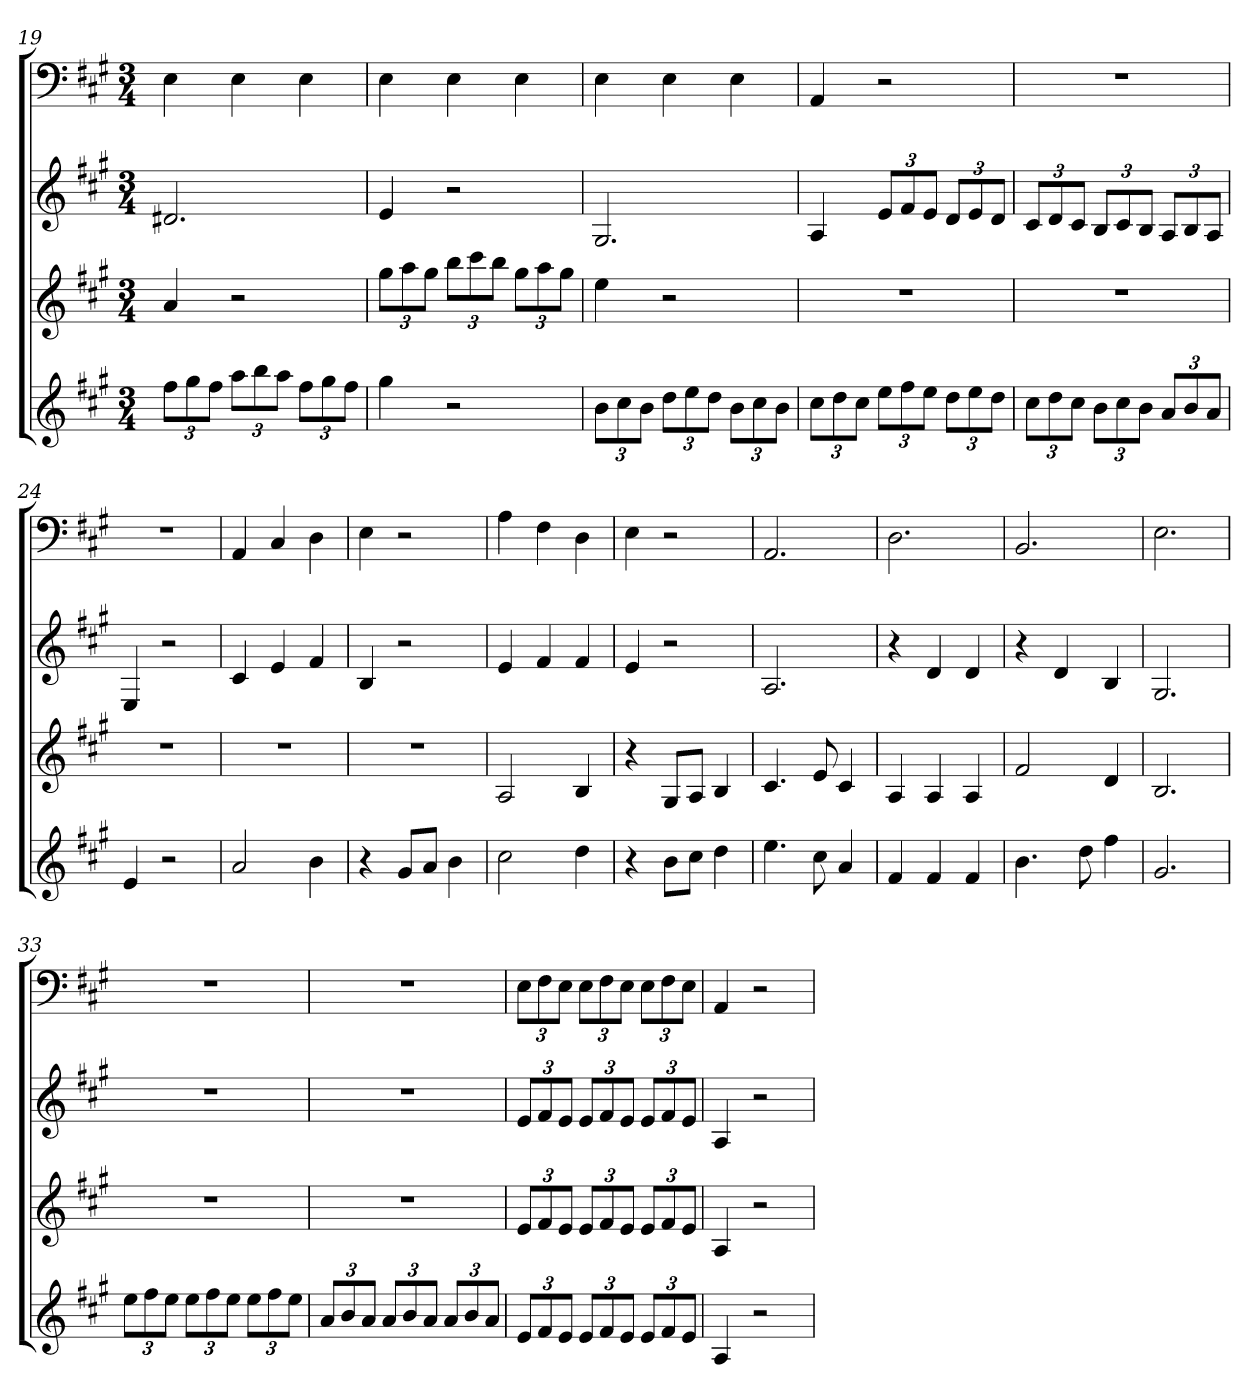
**kern	**kern	**kern	**kern
*part4	*part3	*part2	*part1
*staff4	*staff3	*staff2	*staff1
*k[f#c#g#]	*k[f#c#g#]	*k[f#c#g#]	*k[f#c#g#]
*A:	*A:	*A:	*A:
*M3/4	*M3/4	*M3/4	*M3/4
=19	=19	=19	=19
12ff#L	4a	2.d#X	4E
12gg#	.	.	.
12ff#J	.	.	.
12aaL	2r	.	4E
12bb	.	.	.
12aaJ	.	.	.
12ff#L	.	.	4E
12gg#	.	.	.
12ff#J	.	.	.
=20	=20	=20	=20
4gg#	12gg#L	4e	4E
.	12aa	.	.
.	12gg#J	.	.
2r	12bbL	2r	4E
.	12ccc#	.	.
.	12bbJ	.	.
.	12gg#L	.	4E
.	12aa	.	.
.	12gg#J	.	.
=21	=21	=21	=21
12bL	4ee	2.G#	4E
12cc#	.	.	.
12bJ	.	.	.
12ddL	2r	.	4E
12ee	.	.	.
12ddJ	.	.	.
12bL	.	.	4E
12cc#	.	.	.
12bJ	.	.	.
=22	=22	=22	=22
12cc#L	2.r	4A	4AA
12dd	.	.	.
12cc#J	.	.	.
12eeL	.	12eL	2r
12ff#	.	12f#	.
12eeJ	.	12eJ	.
12ddL	.	12dL	.
12ee	.	12e	.
12ddJ	.	12dJ	.
=23	=23	=23	=23
12cc#L	2.r	12c#L	2.r
12dd	.	12d	.
12cc#J	.	12c#J	.
12bL	.	12BL	.
12cc#	.	12c#	.
12bJ	.	12BJ	.
12aL	.	12AL	.
12b	.	12B	.
12aJ	.	12AJ	.
=24	=24	=24	=24
4e	2.r	4E	2.r
2r	.	2r	.
=25	=25	=25	=25
2a	2.r	4c#	4AA
.	.	4e	4C#
4b	.	4f#	4D
=26	=26	=26	=26
4r	2.r	4B	4E
8g#L	.	2r	2r
8aJ	.	.	.
4b	.	.	.
=27	=27	=27	=27
2cc#	2A	4e	4A
.	.	4f#	4F#
4dd	4B	4f#	4D
=28	=28	=28	=28
4r	4r	4e	4E
8bL	8G#L	2r	2r
8cc#J	8AJ	.	.
4dd	4B	.	.
=29	=29	=29	=29
4.ee	4.c#	2.A	2.AA
8cc#	8e	.	.
4a	4c#	.	.
=30	=30	=30	=30
4f#	4A	4r	2.D
4f#	4A	4d	.
4f#	4A	4d	.
=31	=31	=31	=31
4.b	2f#	4r	2.BB
.	.	4d	.
8dd	.	.	.
4ff#	4d	4B	.
=32	=32	=32	=32
2.g#	2.B	2.G#	2.E
=33	=33	=33	=33
12eeL	2.r	2.r	2.r
12ff#	.	.	.
12eeJ	.	.	.
12eeL	.	.	.
12ff#	.	.	.
12eeJ	.	.	.
12eeL	.	.	.
12ff#	.	.	.
12eeJ	.	.	.
=34	=34	=34	=34
12aL	2.r	2.r	2.r
12b	.	.	.
12aJ	.	.	.
12aL	.	.	.
12b	.	.	.
12aJ	.	.	.
12aL	.	.	.
12b	.	.	.
12aJ	.	.	.
=35	=35	=35	=35
12eL	12eL	12eL	12EL
12f#	12f#	12f#	12F#
12eJ	12eJ	12eJ	12EJ
12eL	12eL	12eL	12EL
12f#	12f#	12f#	12F#
12eJ	12eJ	12eJ	12EJ
12eL	12eL	12eL	12EL
12f#	12f#	12f#	12F#
12eJ	12eJ	12eJ	12EJ
=36	=36	=36	=36
4A	4A	4A	4AA
2r	2r	2r	2r
=	=	=	=
*-	*-	*-	*-
